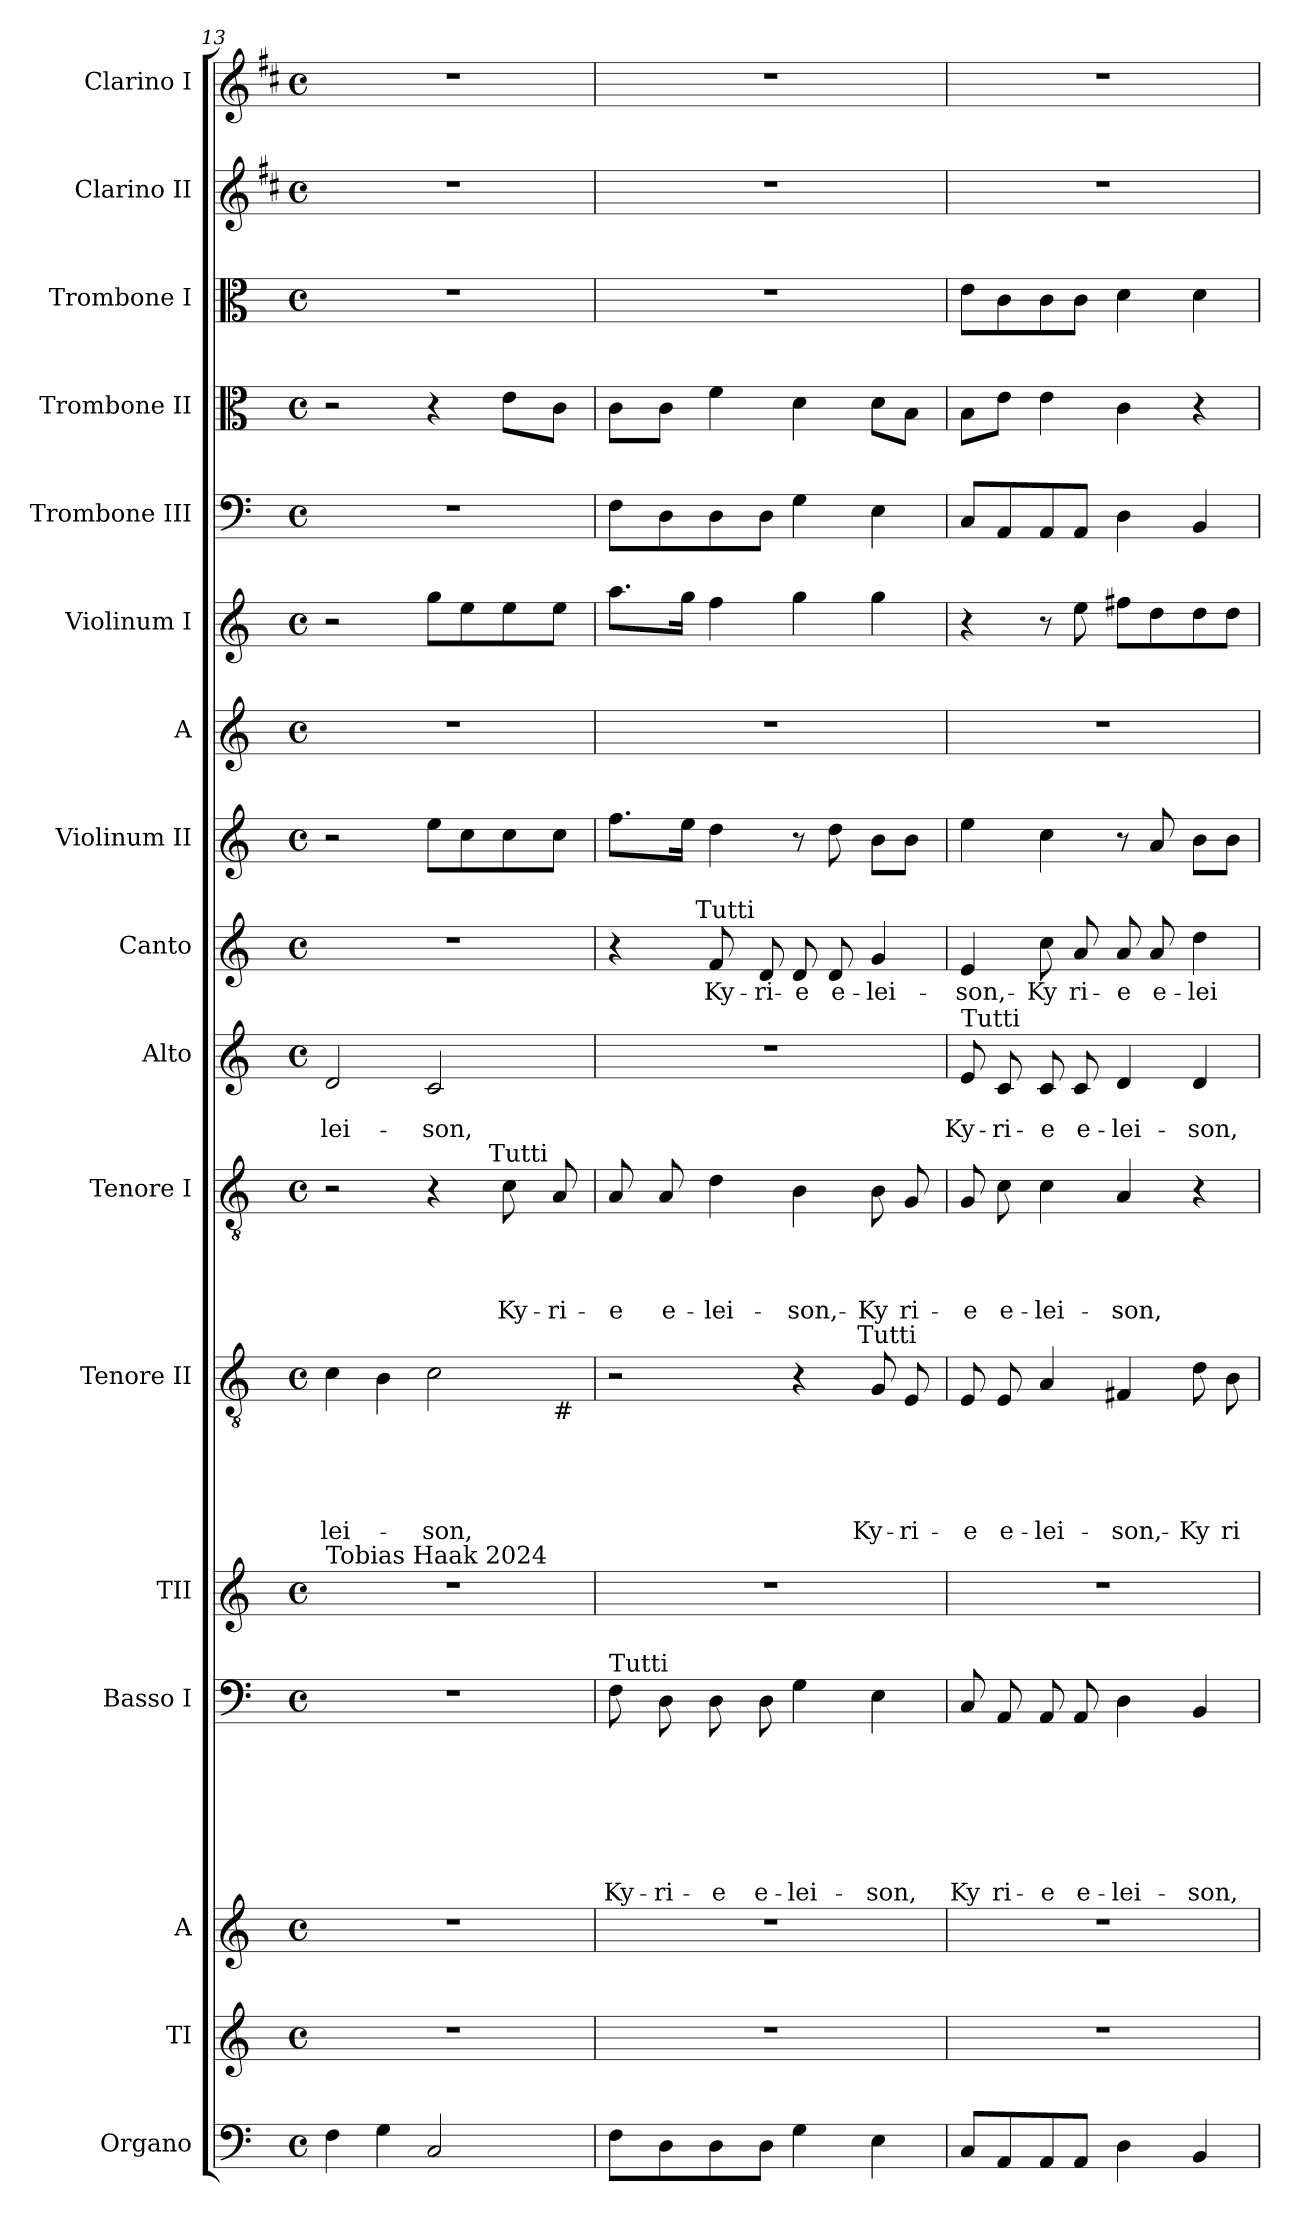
**kern	**kern	**kern	**kern	**text	**text	**text	**text	**text	**text	**text	**kern	**kern	**text	**text	**text	**text	**text	**kern	**text	**text	**text	**text	**kern	**text	**text	**kern	**text	**kern	**kern	**kern	**kern	**kern	**kern	**kern	**kern
*part17	*part16	*part15	*part14	*part14	*part14	*part14	*part14	*part14	*part14	*part14	*part13	*part12	*part12	*part12	*part12	*part12	*part12	*part11	*part11	*part11	*part11	*part11	*part10	*part10	*part10	*part9	*part9	*part8	*part7	*part6	*part5	*part4	*part3	*part2	*part1
*staff17	*staff16	*staff15	*staff14	*staff14	*staff14	*staff14	*staff14	*staff14	*staff14	*staff14	*staff13	*staff12	*staff12	*staff12	*staff12	*staff12	*staff12	*staff11	*staff11	*staff11	*staff11	*staff11	*staff10	*staff10	*staff10	*staff9	*staff9	*staff8	*staff7	*staff6	*staff5	*staff4	*staff3	*staff2	*staff1
*I"Organo	*I"TI	*I"A	*I"Basso I	*	*	*	*	*	*	*	*I"TII	*I"Tenore II	*	*	*	*	*	*I"Tenore I	*	*	*	*	*I"Alto	*	*	*I"Canto	*	*I"Violinum II	*I"A	*I"Violinum I	*I"Trombone III	*I"Trombone II	*I"Trombone I	*I"Clarino II	*I"Clarino I
*I'O	*I'TI	*I'A	*I'B I	*	*	*	*	*	*	*	*I'TII	*I'TII	*	*	*	*	*	*I'TI	*	*	*	*	*I'A	*	*	*I'C	*	*I'V II	*I'A	*I'V I	*I'Trb III	*I'Trb II	*I'Trb I	*I'Cla II	*I'Cla I
!!LO:PB:g=z
*clefF4	*clefG2	*clefG2	*clefF4	*	*	*	*	*	*	*	*clefG2	*clefGv2	*	*	*	*	*	*clefGv2	*	*	*	*	*clefG2	*	*	*clefG2	*	*clefG2	*clefG2	*clefG2	*clefF4	*clefC3	*clefC3	*clefG2	*clefG2
*	*	*	*	*	*	*	*	*	*	*	*	*	*	*	*	*	*	*	*	*	*	*	*	*	*	*	*	*	*	*	*	*	*	*ITrd1c2	*ITrd1c2
*k[]	*k[]	*k[]	*k[]	*	*	*	*	*	*	*	*k[]	*k[]	*	*	*	*	*	*k[]	*	*	*	*	*k[]	*	*	*k[]	*	*k[]	*k[]	*k[]	*k[]	*k[]	*k[]	*k[]	*k[]
*C:	*C:	*C:	*C:	*	*	*	*	*	*	*	*C:	*C:	*	*	*	*	*	*C:	*	*	*	*	*C:	*	*	*C:	*	*C:	*C:	*C:	*C:	*C:	*C:	*C:	*C:
*M4/4	*M4/4	*M4/4	*M4/4	*	*	*	*	*	*	*	*M4/4	*M4/4	*	*	*	*	*	*M4/4	*	*	*	*	*M4/4	*	*	*M4/4	*	*M4/4	*M4/4	*M4/4	*M4/4	*M4/4	*M4/4	*M4/4	*M4/4
*met(c)	*met(c)	*met(c)	*met(c)	*	*	*	*	*	*	*	*met(c)	*met(c)	*	*	*	*	*	*met(c)	*	*	*	*	*met(c)	*	*	*met(c)	*	*met(c)	*met(c)	*met(c)	*met(c)	*met(c)	*met(c)	*met(c)	*met(c)
=13	=13	=13	=13	=13	=13	=13	=13	=13	=13	=13	=13	=13	=13	=13	=13	=13	=13	=13	=13	=13	=13	=13	=13	=13	=13	=13	=13	=13	=13	=13	=13	=13	=13	=13	=13
!	!	!	!	!	!	!	!	!	!	!	!LO:TX:a:t=Tobias Haak 2024	!	!	!	!	!	!	!	!	!	!	!	!	!	!	!	!	!	!	!	!	!	!	!	!
!	!	!	!	!	!	!	!	!	!	!	!	!	!	!	!	!	!LO:LY:b	!	!	!	!	!	!	!	!LO:LY:b	!	!	!	!	!	!	!	!	!	!
*	*	*	*	*	*	*	*	*	*	*	*	*^	*	*	*	*	*	*^	*	*	*	*	*	*	*	*	*	*	*	*	*	*	*	*	*
4F\	1r	1r	1r	.	.	.	.	.	.	.	1r	4c\	2..ryy	.	.	.	.	-lei-	2r	2ryy	.	.	.	.	2d/	.	-lei-	1r	.	2r	1r	2r	1r	2r	1r	1r	1r
4G\	.	.	.	.	.	.	.	.	.	.	.	4B\	.	.	.	.	.	.	.	.	.	.	.	.	.	.	.	.	.	.	.	.	.	.	.	.	.
!	!	!	!	!	!	!	!	!	!	!	!	!	!	!	!	!	!	!LO:LY:b	!	!	!	!	!	!	!	!	!LO:LY:b	!	!	!	!	!	!	!	!	!	!
2C</	.	.	.	.	.	.	.	.	.	.	.	2c\	.	.	.	.	.	-son,	4r	8..ryy	.	.	.	.	2c/	.	-son,	.	.	8ee\L	.	8gg\L	.	4r	.	.	.
.	.	.	.	.	.	.	.	.	.	.	.	.	.	.	.	.	.	.	.	.	.	.	.	.	.	.	.	.	.	8cc\	.	8ee\	.	.	.	.	.
!	!	!	!	!	!	!	!	!	!	!	!	!	!	!	!	!	!	!	!	!LO:TX:a:t=Tutti	!	!	!	!	!	!	!	!	!	!	!	!	!	!	!	!	!
.	.	.	.	.	.	.	.	.	.	.	.	.	.	.	.	.	.	.	.	4ryy	.	.	.	.	.	.	.	.	.	.	.	.	.	.	.	.	.
!	!	!	!	!	!	!	!	!	!	!	!	!	!	!	!	!	!	!	!	!	!	!	!	!LO:LY:b	!	!	!	!	!	!	!	!	!	!	!	!	!
.	.	.	.	.	.	.	.	.	.	.	.	.	.	.	.	.	.	.	8c\	.	.	.	.	Ky-	.	.	.	.	.	8cc\	.	8ee\	.	8e\L	.	.	.
!	!	!	!	!	!	!	!	!	!	!	!	!	!LO:TX:b:t=#	!	!	!	!	!	!	!	!	!	!	!	!	!	!	!	!	!	!	!	!	!	!	!	!
!	!	!	!	!	!	!	!	!	!	!	!	!	!	!	!	!	!	!	!	!	!	!	!	!LO:LY:b	!	!	!	!	!	!	!	!	!	!	!	!	!
.	.	.	.	.	.	.	.	.	.	.	.	.	8ryy	.	.	.	.	.	8A/	.	.	.	.	-ri-	.	.	.	.	.	8cc\J	.	8ee\J	.	8c\J	.	.	.
.	.	.	.	.	.	.	.	.	.	.	.	.	.	.	.	.	.	.	.	32ryy	.	.	.	.	.	.	.	.	.	.	.	.	.	.	.	.	.
=14	=14	=14	=14	=14	=14	=14	=14	=14	=14	=14	=14	=14	=14	=14	=14	=14	=14	=14	=14	=14	=14	=14	=14	=14	=14	=14	=14	=14	=14	=14	=14	=14	=14	=14	=14	=14	=14
!	!	!	!LO:TX:a:t=Tutti	!	!	!	!	!	!	!	!	!	!	!	!	!	!	!	!	!	!	!	!	!	!	!	!	!	!	!	!	!	!	!	!	!	!
!	!	!	!	!	!	!	!	!	!	!LO:LY:b	!	!	!	!	!	!	!	!	!	!	!	!	!	!LO:LY:b	!	!	!	!	!	!	!	!	!	!	!	!	!
*	*	*	*	*	*	*	*	*	*	*	*	*	*	*	*	*	*	*	*v	*v	*	*	*	*	*	*	*	*^	*	*	*	*	*	*	*	*	*
8F\L	1r	1r	8F\	.	.	.	.	.	.	Ky-	1r	2r	2ryy	.	.	.	.	.	8A/	.	.	.	-e	1r	.	.	4r	8..ryy	.	8.ff\L	1r	8.aa\L	8F\L	8c\L	1r	1r	1r
!	!	!	!	!	!	!	!	!	!	!LO:LY:b	!	!	!	!	!	!	!	!	!	!	!	!	!LO:LY:b	!	!	!	!	!	!	!	!	!	!	!	!	!	!
8D\	.	.	8D\	.	.	.	.	.	.	-ri-	.	.	.	.	.	.	.	.	8A/	.	.	.	e-	.	.	.	.	.	.	.	.	.	8D\	8c\J	.	.	.
.	.	.	.	.	.	.	.	.	.	.	.	.	.	.	.	.	.	.	.	.	.	.	.	.	.	.	.	.	.	16ee\Jk	.	16gg\Jk	.	.	.	.	.
!	!	!	!	!	!	!	!	!	!	!	!	!	!	!	!	!	!	!	!	!	!	!	!	!	!	!	!	!LO:TX:a:t=Tutti	!	!	!	!	!	!	!	!	!
.	.	.	.	.	.	.	.	.	.	.	.	.	.	.	.	.	.	.	.	.	.	.	.	.	.	.	.	2ryy	.	.	.	.	.	.	.	.	.
!	!	!	!	!	!	!	!	!	!	!LO:LY:b	!	!	!	!	!	!	!	!	!	!	!	!	!LO:LY:b	!	!	!	!	!	!LO:LY:b	!	!	!	!	!	!	!	!
8D\	.	.	8D\	.	.	.	.	.	.	-e	.	.	.	.	.	.	.	.	4d\	.	.	.	-lei-	.	.	.	8f/	.	Ky-	4dd\	.	4ff\	8D\	4f\	.	.	.
!	!	!	!	!	!	!	!	!	!	!LO:LY:b	!	!	!	!	!	!	!	!	!	!	!	!	!	!	!	!	!	!	!LO:LY:b	!	!	!	!	!	!	!	!
8D\J	.	.	8D\	.	.	.	.	.	.	e-	.	.	.	.	.	.	.	.	.	.	.	.	.	.	.	.	8d/	.	-ri-	.	.	.	8D\J	.	.	.	.
!	!	!	!	!	!	!	!	!	!	!LO:LY:b	!	!	!	!	!	!	!	!	!	!	!	!	!LO:LY:b	!	!	!	!	!	!LO:LY:b	!	!	!	!	!	!	!	!
4G\	.	.	4G\	.	.	.	.	.	.	-lei-	.	4r	8..ryy	.	.	.	.	.	4B\	.	.	.	-son,-	.	.	.	8d/	.	-e	8r	.	4gg\	4G\	4d\	.	.	.
!	!	!	!	!	!	!	!	!	!	!	!	!	!	!	!	!	!	!	!	!	!	!	!	!	!	!	!	!	!LO:LY:b	!	!	!	!	!	!	!	!
.	.	.	.	.	.	.	.	.	.	.	.	.	.	.	.	.	.	.	.	.	.	.	.	.	.	.	8d/	.	e-	8dd\	.	.	.	.	.	.	.
!	!	!	!	!	!	!	!	!	!	!	!	!	!LO:TX:a:t=Tutti	!	!	!	!	!	!	!	!	!	!	!	!	!	!	!	!	!	!	!	!	!	!	!	!
.	.	.	.	.	.	.	.	.	.	.	.	.	4ryy	.	.	.	.	.	.	.	.	.	.	.	.	.	.	4ryy	.	.	.	.	.	.	.	.	.
!	!	!	!	!	!	!	!	!	!	!LO:LY:b	!	!	!	!	!	!	!	!LO:LY:b	!	!	!	!	!LO:LY:b	!	!	!	!	!	!LO:LY:b	!	!	!	!	!	!	!	!
4E\	.	.	4E\	.	.	.	.	.	.	-son,	.	8G/	.	.	.	.	.	Ky-	8B\	.	.	.	-Ky	.	.	.	4g/	.	-lei-	8b\L	.	4gg\	4E\	8d\L	.	.	.
!	!	!	!	!	!	!	!	!	!	!	!	!	!	!	!	!	!	!LO:LY:b	!	!	!	!	!LO:LY:b	!	!	!	!	!	!	!	!	!	!	!	!	!	!
.	.	.	.	.	.	.	.	.	.	.	.	8E/	.	.	.	.	.	-ri-	8G/	.	.	.	ri-	.	.	.	.	.	.	8b\J	.	.	.	8B\J	.	.	.
.	.	.	.	.	.	.	.	.	.	.	.	.	32ryy	.	.	.	.	.	.	.	.	.	.	.	.	.	.	32ryy	.	.	.	.	.	.	.	.	.
=15	=15	=15	=15	=15	=15	=15	=15	=15	=15	=15	=15	=15	=15	=15	=15	=15	=15	=15	=15	=15	=15	=15	=15	=15	=15	=15	=15	=15	=15	=15	=15	=15	=15	=15	=15	=15	=15
!	!	!	!	!	!	!	!	!	!	!	!	!	!	!	!	!	!	!	!	!	!	!	!	!LO:TX:a:t=Tutti	!	!	!	!	!	!	!	!	!	!	!	!	!
!	!	!	!	!	!	!	!	!	!	!LO:LY:b	!	!	!	!	!	!	!	!LO:LY:b	!	!	!	!	!LO:LY:b	!	!	!LO:LY:b	!	!	!LO:LY:b	!	!	!	!	!	!	!	!
*	*	*	*	*	*	*	*	*	*	*	*	*v	*v	*	*	*	*	*	*	*	*	*	*	*	*	*	*v	*v	*	*	*	*	*	*	*	*	*
8C/L	1r	1r	8C/	.	.	.	.	.	.	Ky	1r	8E/	.	.	.	.	-e	8G/	.	.	.	-e	8e/	.	Ky-	4e/	-son,-	4ee\	1r	4r	8C/L	8B\L	8e\L	1r	1r
!	!	!	!	!	!	!	!	!	!	!LO:LY:b	!	!	!	!	!	!	!LO:LY:b	!	!	!	!	!LO:LY:b	!	!	!LO:LY:b	!	!	!	!	!	!	!	!	!	!
8AA/	.	.	8AA/	.	.	.	.	.	.	ri-	.	8E/	.	.	.	.	e-	8c\	.	.	.	e-	8c/	.	-ri-	.	.	.	.	.	8AA/	8e\J	8c\	.	.
!	!	!	!	!	!	!	!	!	!	!LO:LY:b	!	!	!	!	!	!	!LO:LY:b	!	!	!	!	!LO:LY:b	!	!	!LO:LY:b	!	!LO:LY:b	!	!	!	!	!	!	!	!
8AA/	.	.	8AA/	.	.	.	.	.	.	-e	.	4A/	.	.	.	.	-lei-	4c\	.	.	.	-lei-	8c/	.	-e	8cc\	-Ky	4cc\	.	8r	8AA/	4e\	8c\	.	.
!	!	!	!	!	!	!	!	!	!	!LO:LY:b	!	!	!	!	!	!	!	!	!	!	!	!	!	!	!LO:LY:b	!	!LO:LY:b	!	!	!	!	!	!	!	!
8AA/J	.	.	8AA/	.	.	.	.	.	.	e-	.	.	.	.	.	.	.	.	.	.	.	.	8c/	.	e-	8a/	ri-	.	.	8ee\	8AA/J	.	8c\J	.	.
!	!	!	!	!	!	!	!	!	!	!LO:LY:b	!	!	!	!	!	!	!LO:LY:b	!	!	!	!	!LO:LY:b	!	!	!LO:LY:b	!	!LO:LY:b	!	!	!	!	!	!	!	!
4D\	.	.	4D\	.	.	.	.	.	.	-lei-	.	4F#X/	.	.	.	.	-son,-	4A/	.	.	.	-son,-	4d/	.	-lei-	8a/	-e	8r	.	8ff#X\L	4D\	4c\	4d\	.	.
!	!	!	!	!	!	!	!	!	!	!	!	!	!	!	!	!	!	!	!	!	!	!	!	!	!	!	!LO:LY:b	!	!	!	!	!	!	!	!
.	.	.	.	.	.	.	.	.	.	.	.	.	.	.	.	.	.	.	.	.	.	.	.	.	.	8a/	e-	8a/	.	8dd\	.	.	.	.	.
!	!	!	!	!	!	!	!	!	!	!LO:LY:b	!	!	!	!	!	!	!LO:LY:b	!	!	!	!	!	!	!	!LO:LY:b	!	!LO:LY:b	!	!	!	!	!	!	!	!
4BB/	.	.	4BB/	.	.	.	.	.	.	-son,-	.	8d\	.	.	.	.	-Ky	4r	.	.	.	.	4d/	.	-son,	4dd\	-lei-	8b\L	.	8dd\	4BB/	4r	4d\	.	.
!	!	!	!	!	!	!	!	!	!	!	!	!	!	!	!	!	!LO:LY:b	!	!	!	!	!	!	!	!	!	!	!	!	!	!	!	!	!	!
.	.	.	.	.	.	.	.	.	.	.	.	8B\	.	.	.	.	ri-	.	.	.	.	.	.	.	.	.	.	8b\J	.	8dd\J	.	.	.	.	.
=	=	=	=	=	=	=	=	=	=	=	=	=	=	=	=	=	=	=	=	=	=	=	=	=	=	=	=	=	=	=	=	=	=	=	=
*-	*-	*-	*-	*-	*-	*-	*-	*-	*-	*-	*-	*-	*-	*-	*-	*-	*-	*-	*-	*-	*-	*-	*-	*-	*-	*-	*-	*-	*-	*-	*-	*-	*-	*-	*-
